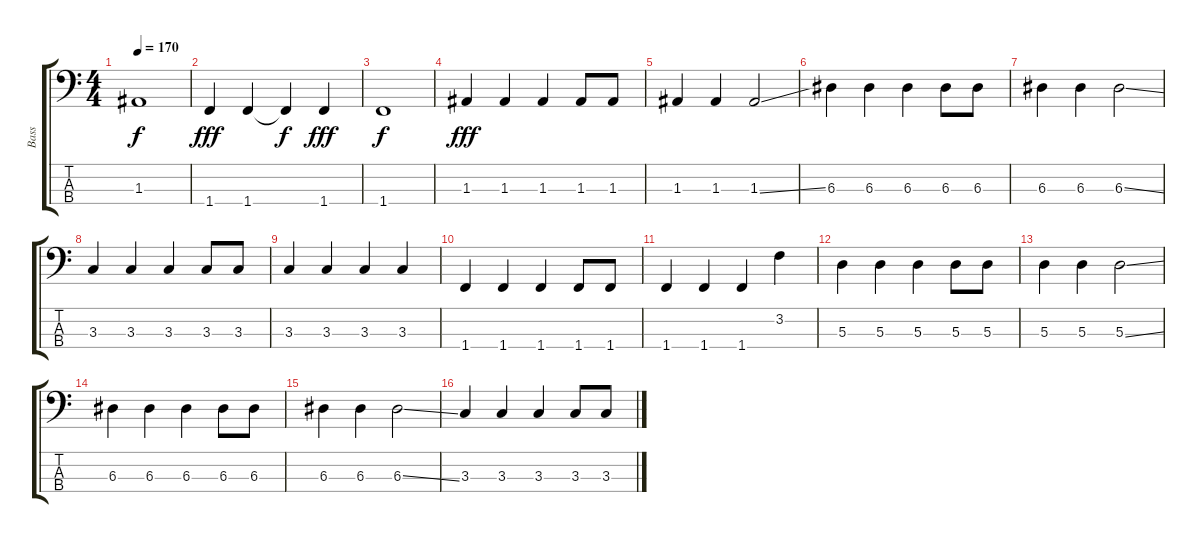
\track ("Bass" "Bass") {instrument electricbassfinger}
\staff {score tabs}
\tuning (G2 D2 A1 E1) {hide}
\ts (4 4)
\tempo 170
\clef f4
\ks c
1.3.1{dy f} |
1.4.4{dy fff} 1.4.4 1.4{t}.4{dy f} 1.4.4{dy fff} |
1.4.1{dy f} |
1.3.4{dy fff} 1.3.4 1.3.4 1.3.8 1.3.8 |
1.3.4 1.3.4 1.3{ss}.2 |
6.3.4 6.3.4 6.3.4 6.3.8 6.3.8 |
6.3.4 6.3.4 6.3{ss}.2 |
3.3.4 3.3.4 3.3.4 3.3.8 3.3.8 |
3.3.4 3.3.4 3.3.4 3.3.4 |
1.4.4 1.4.4 1.4.4 1.4.8 1.4.8 |
1.4.4 1.4.4 1.4.4 3.2.4 |
5.3.4 5.3.4 5.3.4 5.3.8 5.3.8 |
5.3.4 5.3.4 5.3{ss}.2 |
6.3.4 6.3.4 6.3.4 6.3.8 6.3.8 |
6.3.4 6.3.4 6.3{ss}.2 |
3.3.4 3.3.4 3.3.4 3.3.8 3.3.8
